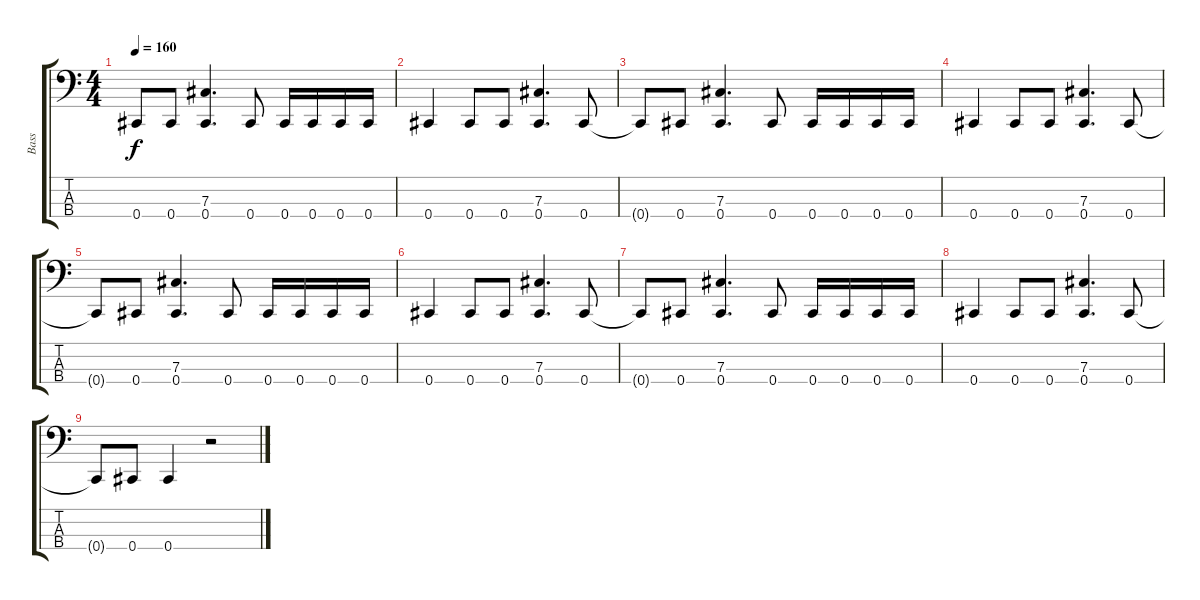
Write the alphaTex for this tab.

\track ("Bass" "Bass") {instrument electricbasspick}
\staff {score tabs}
\tuning (E2 B1 Gb1 Db1) {hide}
\ts (4 4)
\tempo 160
\clef f4
\ks c
0.4{t}.8{dy f} 0.4.8 (7.3 0.4).4{d} 0.4.8 0.4.16 0.4.16 0.4.16 0.4.16 |
0.4.4 0.4.8 0.4.8 (7.3 0.4).4{d} 0.4.8 |
0.4{t}.8 0.4.8 (7.3 0.4).4{d} 0.4.8 0.4.16 0.4.16 0.4.16 0.4.16 |
0.4.4 0.4.8 0.4.8 (7.3 0.4).4{d} 0.4.8 |
0.4{t}.8 0.4.8 (7.3 0.4).4{d} 0.4.8 0.4.16 0.4.16 0.4.16 0.4.16 |
0.4.4 0.4.8 0.4.8 (7.3 0.4).4{d} 0.4.8 |
0.4{t}.8 0.4.8 (7.3 0.4).4{d} 0.4.8 0.4.16 0.4.16 0.4.16 0.4.16 |
0.4.4 0.4.8 0.4.8 (7.3 0.4).4{d} 0.4.8 |
0.4{t}.8 0.4.8 0.4.4 r.2
